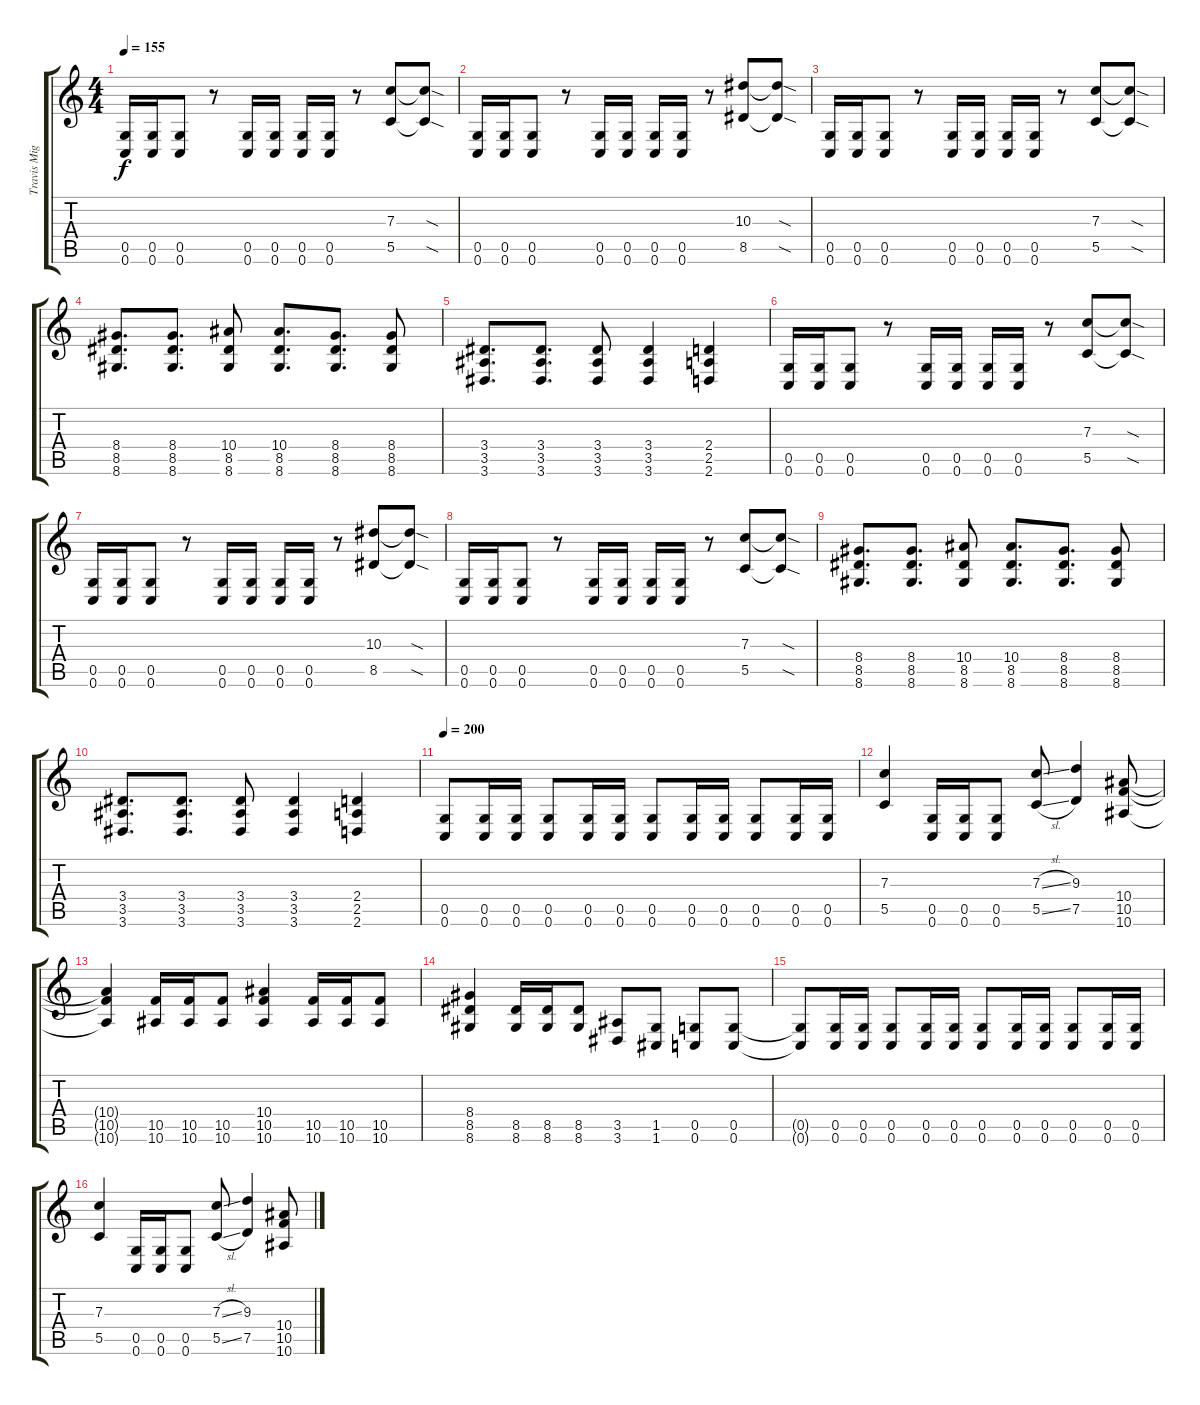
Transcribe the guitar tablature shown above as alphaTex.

\track ("Travis Miguel" "Travis Mig") {instrument distortionguitar}
\staff {score tabs}
\tuning (D4 A3 F3 C3 G2 C2) {hide}
\ts (4 4)
\tempo 155
\clef g2
\ks c
(0.5 0.6).16{dy f} (0.5 0.6).16 (0.5 0.6).8 r.8 (0.5 0.6).16 (0.5 0.6).16 (0.5 0.6).16 (0.5 0.6).16 r.8 (7.3 5.5).8 (7.3{sod t} 5.5{sod t}).8 |
(0.5 0.6).16 (0.5 0.6).16 (0.5 0.6).8 r.8 (0.5 0.6).16 (0.5 0.6).16 (0.5 0.6).16 (0.5 0.6).16 r.8 (10.3 8.5).8 (10.3{sod t} 8.5{sod t}).8 |
(0.5 0.6).16 (0.5 0.6).16 (0.5 0.6).8 r.8 (0.5 0.6).16 (0.5 0.6).16 (0.5 0.6).16 (0.5 0.6).16 r.8 (7.3 5.5).8 (7.3{sod t} 5.5{sod t}).8 |
(8.4 8.5 8.6).8{d} (8.4 8.5 8.6).8{d} (10.4 8.5 8.6).8 (10.4 8.5 8.6).8{d} (8.4 8.5 8.6).8{d} (8.4 8.5 8.6).8 |
(3.4 3.5 3.6).8{d} (3.4 3.5 3.6).8{d} (3.4 3.5 3.6).8 (3.4 3.5 3.6).4 (2.4 2.5 2.6).4 |
(0.5 0.6).16 (0.5 0.6).16 (0.5 0.6).8 r.8 (0.5 0.6).16 (0.5 0.6).16 (0.5 0.6).16 (0.5 0.6).16 r.8 (7.3 5.5).8 (7.3{sod t} 5.5{sod t}).8 |
(0.5 0.6).16 (0.5 0.6).16 (0.5 0.6).8 r.8 (0.5 0.6).16 (0.5 0.6).16 (0.5 0.6).16 (0.5 0.6).16 r.8 (10.3 8.5).8 (10.3{sod t} 8.5{sod t}).8 |
(0.5 0.6).16 (0.5 0.6).16 (0.5 0.6).8 r.8 (0.5 0.6).16 (0.5 0.6).16 (0.5 0.6).16 (0.5 0.6).16 r.8 (7.3 5.5).8 (7.3{sod t} 5.5{sod t}).8 |
(8.4 8.5 8.6).8{d} (8.4 8.5 8.6).8{d} (10.4 8.5 8.6).8 (10.4 8.5 8.6).8{d} (8.4 8.5 8.6).8{d} (8.4 8.5 8.6).8 |
(3.4 3.5 3.6).8{d} (3.4 3.5 3.6).8{d} (3.4 3.5 3.6).8 (3.4 3.5 3.6).4 (2.4 2.5 2.6).4 |
\tempo 200
(0.5 0.6).8 (0.5 0.6).16 (0.5 0.6).16 (0.5 0.6).8 (0.5 0.6).16 (0.5 0.6).16 (0.5 0.6).8 (0.5 0.6).16 (0.5 0.6).16 (0.5 0.6).8 (0.5 0.6).16 (0.5 0.6).16 |
(7.3 5.5).4 (0.5 0.6).16 (0.5 0.6).16 (0.5 0.6).8 (7.3{sl} 5.5{sl}).8 (9.3 7.5).4 (10.4 10.5 10.6).8 |
(10.4{t} 10.5{t} 10.6{t}).4 (10.5 10.6).16 (10.5 10.6).16 (10.5 10.6).8 (10.4 10.5 10.6).4 (10.5 10.6).16 (10.5 10.6).16 (10.5 10.6).8 |
(8.4 8.5 8.6).4 (8.5 8.6).16 (8.5 8.6).16 (8.5 8.6).8 (3.5 3.6).8 (1.5 1.6).8 (0.5 0.6).8 (0.5 0.6).8 |
(0.5{t} 0.6{t}).8 (0.5 0.6).16 (0.5 0.6).16 (0.5 0.6).8 (0.5 0.6).16 (0.5 0.6).16 (0.5 0.6).8 (0.5 0.6).16 (0.5 0.6).16 (0.5 0.6).8 (0.5 0.6).16 (0.5 0.6).16 |
(7.3 5.5).4 (0.5 0.6).16 (0.5 0.6).16 (0.5 0.6).8 (7.3{sl} 5.5{sl}).8 (9.3 7.5).4 (10.4 10.5 10.6).8
